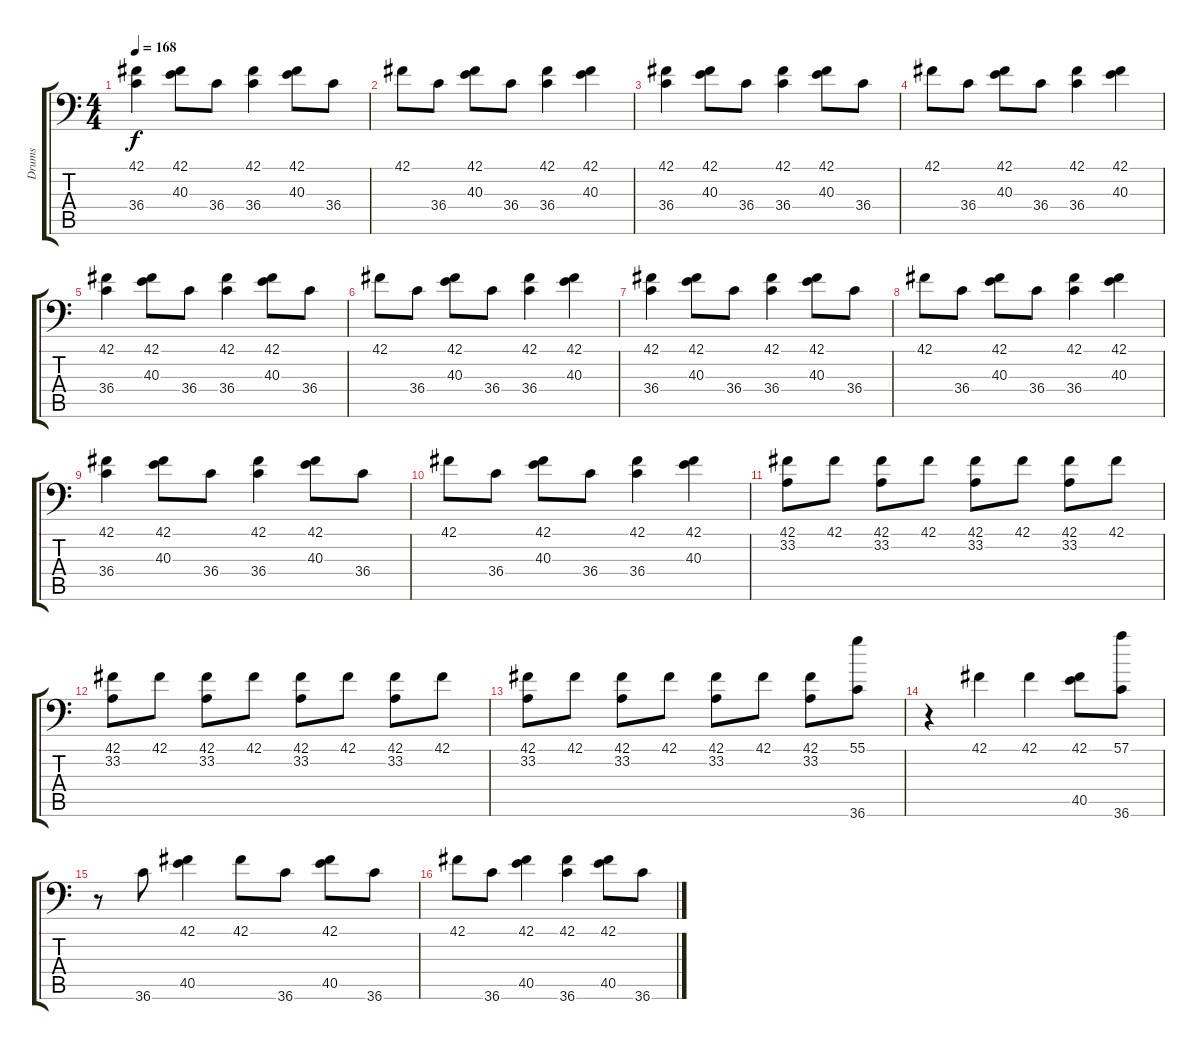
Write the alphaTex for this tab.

\track ("Drums" "Drums") {instrument acousticgrandpiano}
\staff {score tabs}
\tuning (C-1 C-1 C-1 C-1 C-1 C-1) {hide}
\ts (4 4)
\tempo 168
\clef f4
\ks c
(42.1 36.4).4{dy f} (42.1 40.3).8 36.4.8 (42.1 36.4).4 (42.1 40.3).8 36.4.8 |
42.1.8 36.4.8 (42.1 40.3).8 36.4.8 (42.1 36.4).4 (42.1 40.3).4 |
(42.1 36.4).4 (42.1 40.3).8 36.4.8 (42.1 36.4).4 (42.1 40.3).8 36.4.8 |
42.1.8 36.4.8 (42.1 40.3).8 36.4.8 (42.1 36.4).4 (42.1 40.3).4 |
(42.1 36.4).4 (42.1 40.3).8 36.4.8 (42.1 36.4).4 (42.1 40.3).8 36.4.8 |
42.1.8 36.4.8 (42.1 40.3).8 36.4.8 (42.1 36.4).4 (42.1 40.3).4 |
(42.1 36.4).4 (42.1 40.3).8 36.4.8 (42.1 36.4).4 (42.1 40.3).8 36.4.8 |
42.1.8 36.4.8 (42.1 40.3).8 36.4.8 (42.1 36.4).4 (42.1 40.3).4 |
(42.1 36.4).4 (42.1 40.3).8 36.4.8 (42.1 36.4).4 (42.1 40.3).8 36.4.8 |
42.1.8 36.4.8 (42.1 40.3).8 36.4.8 (42.1 36.4).4 (42.1 40.3).4 |
(42.1 33.2).8 42.1.8 (42.1 33.2).8 42.1.8 (42.1 33.2).8 42.1.8 (42.1 33.2).8 42.1.8 |
(42.1 33.2).8 42.1.8 (42.1 33.2).8 42.1.8 (42.1 33.2).8 42.1.8 (42.1 33.2).8 42.1.8 |
(42.1 33.2).8 42.1.8 (42.1 33.2).8 42.1.8 (42.1 33.2).8 42.1.8 (42.1 33.2).8 (55.1 36.6).8 |
r.4 42.1.4 42.1.4 (42.1 40.5).8 (57.1 36.6).8 |
r.8 36.6.8 (42.1 40.5).4 42.1.8 36.6.8 (42.1 40.5).8 36.6.8 |
42.1.8 36.6.8 (42.1 40.5).4 (42.1 36.6).4 (42.1 40.5).8 36.6.8
